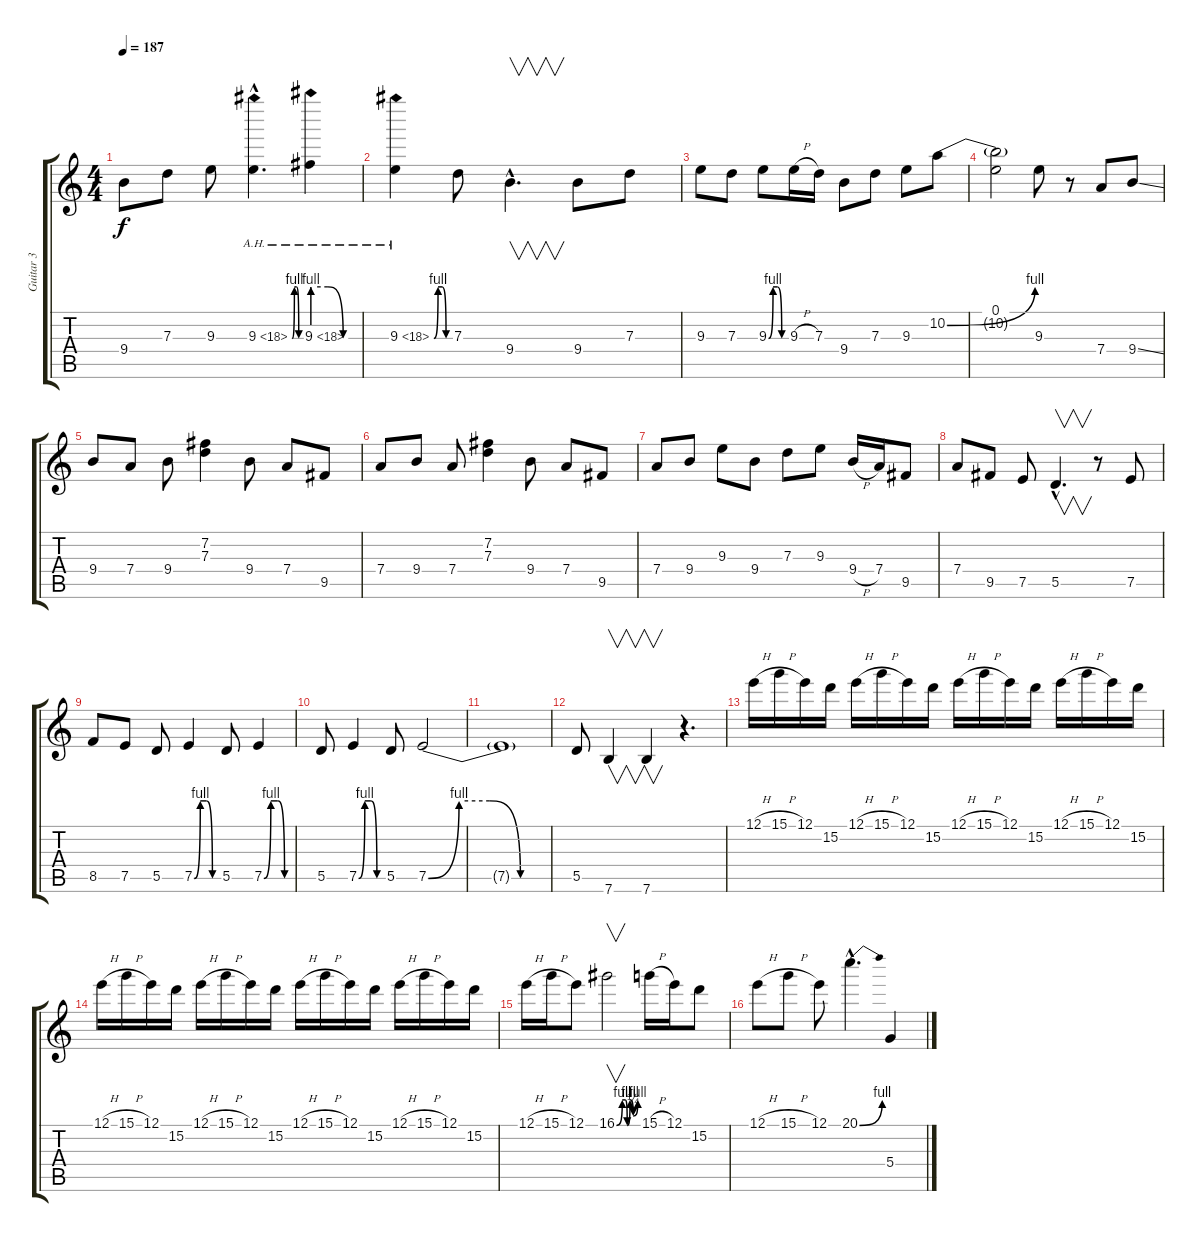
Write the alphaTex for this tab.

\track ("Guitar 3" "Guitar 3") {instrument distortionguitar}
\staff {score tabs}
\tuning (E4 B3 G3 D3 A2 E2) {hide}
\ts (4 4)
\tempo 187
\clef g2
\ks c
9.4.8{dy f} 7.3.8 9.3.8 9.3{be (custom 0 0 15 4 30 4 45 0 60 0) ah 9 hac}.4{d} 9.3{be (custom 0 4 20 4 40 0 60 0) ah 9}.4 |
9.3{be (custom 0 0 15 4 30 4 45 0 60 0) ah 9}.4 7.3.8 9.4{hac}.4{v d} 9.4.8 7.3.8 |
9.3.8 7.3.8 9.3{be (custom 0 0 15 4 30 4 45 0 60 0)}.8 9.3{h}.16 7.3.16 9.4.8 7.3.8 9.3.8 10.2{be (bend 0 0 60 4)}.8 |
(0.1 10.2{t}).2 9.3.8 r.8 7.4.8 9.4{ss}.8 |
9.4.8 7.4.8 9.4.8 (7.2 7.3).4 9.4.8 7.4.8 9.5.8 |
7.4.8 9.4.8 7.4.8 (7.2 7.3).4 9.4.8 7.4.8 9.5.8 |
7.4.8 9.4.8 9.3.8 9.4.8 7.3.8 9.3.8 9.4{h}.16 7.4.16 9.5.8 |
7.4.8 9.5.8 7.5.8 5.5{hac}.4{v d} r.8 7.5.8 |
8.5.8 7.5.8 5.5.8 7.5{be (custom 0 0 15 4 30 4 45 0 60 0)}.4 5.5.8 7.5{be (custom 0 0 15 4 30 4 45 0 60 0)}.4 |
5.5.8 7.5{be (custom 0 0 15 4 30 4 45 0 60 0)}.4 5.5.8 7.5{be (custom 0 0 15 4 30 4 45 0 60 0)}.2 |
7.5{t}.1 |
5.5.8 7.6.4{v} 7.6.4{v} r.4{d} |
12.1{h}.16 15.1{h}.16 12.1.16 15.2.16 12.1{h}.16 15.1{h}.16 12.1.16 15.2.16 12.1{h}.16 15.1{h}.16 12.1.16 15.2.16 12.1{h}.16 15.1{h}.16 12.1.16 15.2.16 |
12.1{h}.16 15.1{h}.16 12.1.16 15.2.16 12.1{h}.16 15.1{h}.16 12.1.16 15.2.16 12.1{h}.16 15.1{h}.16 12.1.16 15.2.16 12.1{h}.16 15.1{h}.16 12.1.16 15.2.16 |
12.1{h}.16 15.1{h}.16 12.1.8 16.1{be (custom 0 0 16 4 24 4 30 0 38 4 47 1 60 4)}.2{v} 15.1{h}.16 12.1.16 15.2.8 |
12.1{h}.8 15.1{h}.8 12.1.8 20.1{be (bend 0 0 60 4) hac}.4{d} 5.4.4
